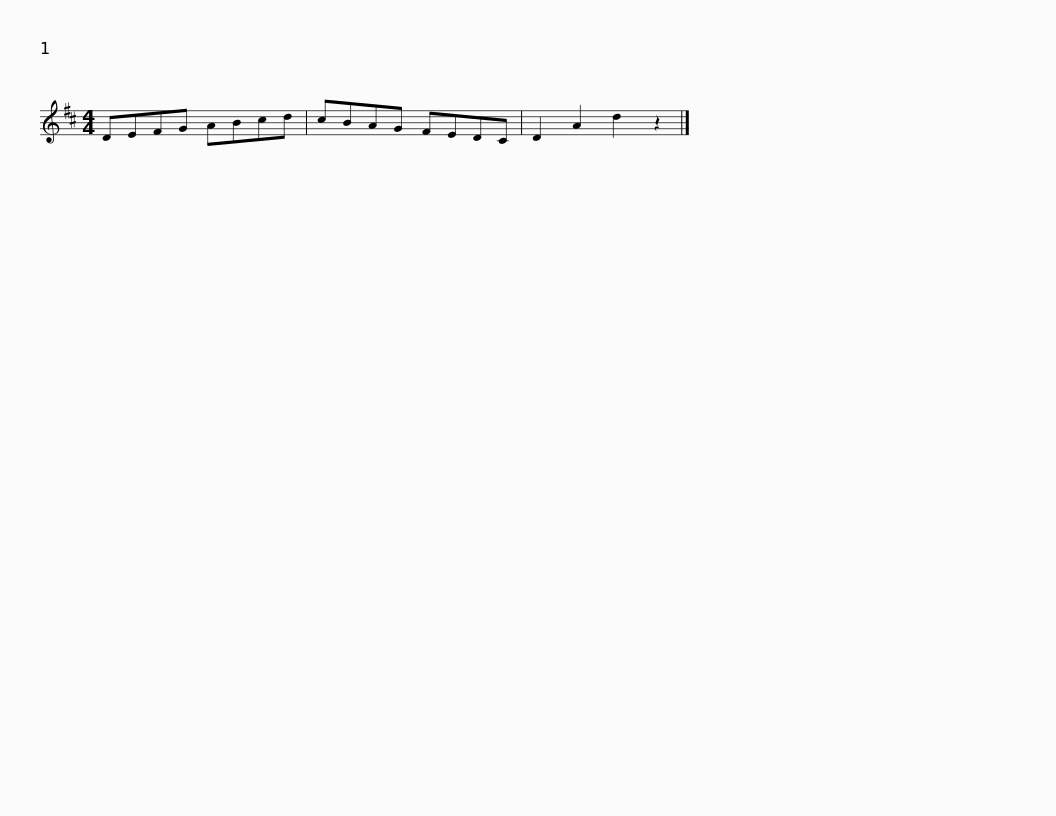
X:1
L:1/8
M:4/4
I:linebreak $
K:D
V:1 treble
V:1
 DEFG ABcd | cBAG FEDC | D2 A2 d2 z2 |] %3
